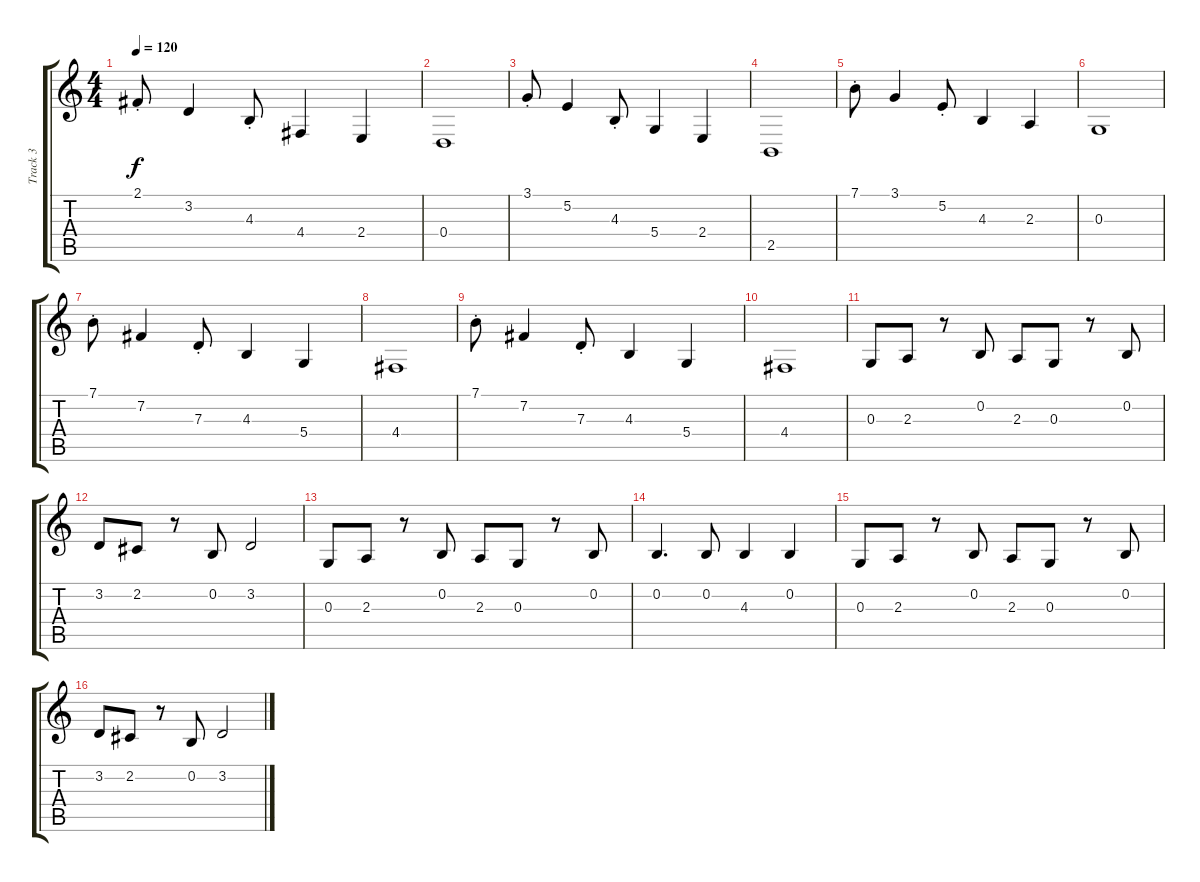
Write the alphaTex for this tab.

\track ("Track 3" "Track 3") {instrument cello}
\staff {score tabs}
\tuning (E4 B3 G3 D3 A2 E2) {hide}
\ts (4 4)
\tempo 120
\clef g2
\ks c
2.1{st}.8{dy f} 3.2.4 4.3{st}.8 4.4.4 2.4.4 |
0.4.1 |
3.1{st}.8 5.2.4 4.3{st}.8 5.4.4 2.4.4 |
2.5.1 |
7.1{st}.8 3.1.4 5.2{st}.8 4.3.4 2.3.4 |
0.3.1 |
7.1{st}.8 7.2.4 7.3{st}.8 4.3.4 5.4.4 |
4.4.1 |
7.1{st}.8 7.2.4 7.3{st}.8 4.3.4 5.4.4 |
4.4.1 |
0.3.8 2.3.8 r.8 0.2.8 2.3.8 0.3.8 r.8 0.2.8 |
3.2.8 2.2.8 r.8 0.2.8 3.2.2 |
0.3.8 2.3.8 r.8 0.2.8 2.3.8 0.3.8 r.8 0.2.8 |
0.2.4{d} 0.2.8 4.3.4 0.2.4 |
0.3.8 2.3.8 r.8 0.2.8 2.3.8 0.3.8 r.8 0.2.8 |
3.2.8 2.2.8 r.8 0.2.8 3.2.2
